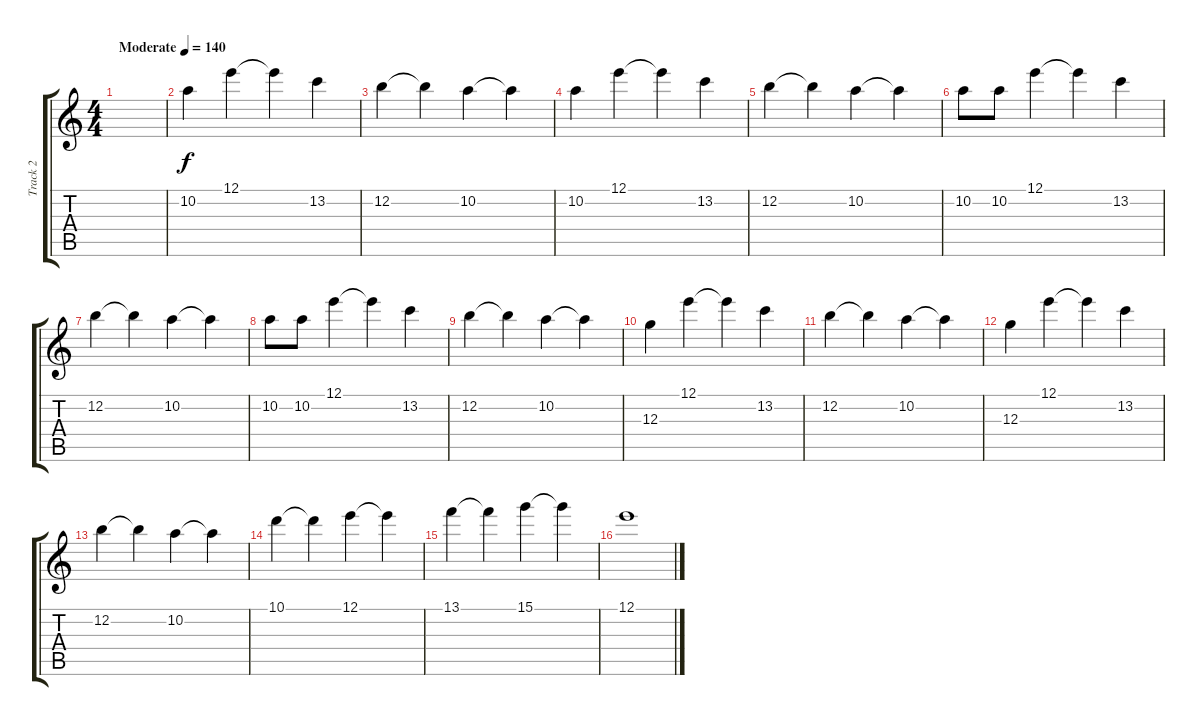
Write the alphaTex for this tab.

\track ("Track 2" "Track 2") {instrument acousticguitarsteel}
\staff {score tabs}
\tuning (E4 B3 G3 D3 A2 E2) {hide}
\ts (4 4)
\tempo (140 "Moderate")
\clef g2
\ks c
|
10.2.4 12.1.4 12.1{t}.4 13.2.4 |
12.2.4 12.2{t}.4 10.2.4 10.2{t}.4 |
10.2.4 12.1.4 12.1{t}.4 13.2.4 |
12.2.4 12.2{t}.4 10.2.4 10.2{t}.4 |
10.2.8 10.2.8 12.1.4 12.1{t}.4 13.2.4 |
12.2.4 12.2{t}.4 10.2.4 10.2{t}.4 |
10.2.8 10.2.8 12.1.4 12.1{t}.4 13.2.4 |
12.2.4 12.2{t}.4 10.2.4 10.2{t}.4 |
12.3.4 12.1.4 12.1{t}.4 13.2.4 |
12.2.4 12.2{t}.4 10.2.4 10.2{t}.4 |
12.3.4 12.1.4 12.1{t}.4 13.2.4 |
12.2.4 12.2{t}.4 10.2.4 10.2{t}.4 |
10.1.4 10.1{t}.4 12.1.4 12.1{t}.4 |
13.1.4 13.1{t}.4 15.1.4 15.1{t}.4 |
12.1.1
